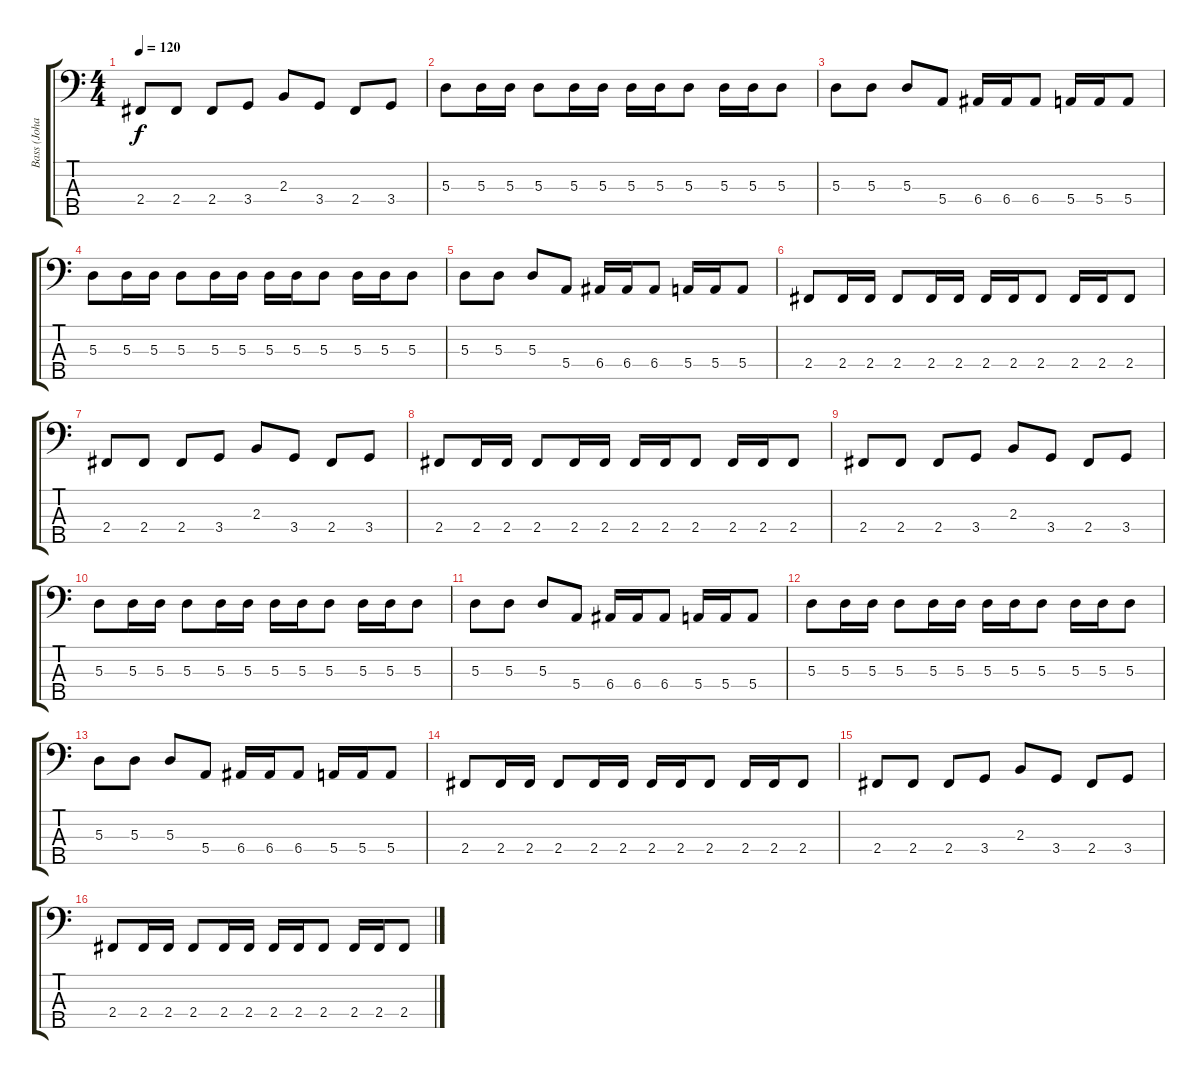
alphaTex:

\track ("Bass (Johan Niemann)" "Bass (Joha") {instrument electricbassfinger}
\staff {score tabs}
\tuning (G2 D2 A1 E1 B0) {hide}
\ts (4 4)
\tempo 120
\clef f4
\ks c
2.4.8{dy f} 2.4.8 2.4.8 3.4.8 2.3.8 3.4.8 2.4.8 3.4.8 |
5.3.8 5.3.16 5.3.16 5.3.8 5.3.16 5.3.16 5.3.16 5.3.16 5.3.8 5.3.16 5.3.16 5.3.8 |
5.3.8 5.3.8 5.3.8 5.4.8 6.4.16 6.4.16 6.4.8 5.4.16 5.4.16 5.4.8 |
5.3.8 5.3.16 5.3.16 5.3.8 5.3.16 5.3.16 5.3.16 5.3.16 5.3.8 5.3.16 5.3.16 5.3.8 |
5.3.8 5.3.8 5.3.8 5.4.8 6.4.16 6.4.16 6.4.8 5.4.16 5.4.16 5.4.8 |
2.4.8 2.4.16 2.4.16 2.4.8 2.4.16 2.4.16 2.4.16 2.4.16 2.4.8 2.4.16 2.4.16 2.4.8 |
2.4.8 2.4.8 2.4.8 3.4.8 2.3.8 3.4.8 2.4.8 3.4.8 |
2.4.8 2.4.16 2.4.16 2.4.8 2.4.16 2.4.16 2.4.16 2.4.16 2.4.8 2.4.16 2.4.16 2.4.8 |
2.4.8 2.4.8 2.4.8 3.4.8 2.3.8 3.4.8 2.4.8 3.4.8 |
5.3.8 5.3.16 5.3.16 5.3.8 5.3.16 5.3.16 5.3.16 5.3.16 5.3.8 5.3.16 5.3.16 5.3.8 |
5.3.8 5.3.8 5.3.8 5.4.8 6.4.16 6.4.16 6.4.8 5.4.16 5.4.16 5.4.8 |
5.3.8 5.3.16 5.3.16 5.3.8 5.3.16 5.3.16 5.3.16 5.3.16 5.3.8 5.3.16 5.3.16 5.3.8 |
5.3.8 5.3.8 5.3.8 5.4.8 6.4.16 6.4.16 6.4.8 5.4.16 5.4.16 5.4.8 |
2.4.8 2.4.16 2.4.16 2.4.8 2.4.16 2.4.16 2.4.16 2.4.16 2.4.8 2.4.16 2.4.16 2.4.8 |
2.4.8 2.4.8 2.4.8 3.4.8 2.3.8 3.4.8 2.4.8 3.4.8 |
2.4.8 2.4.16 2.4.16 2.4.8 2.4.16 2.4.16 2.4.16 2.4.16 2.4.8 2.4.16 2.4.16 2.4.8
